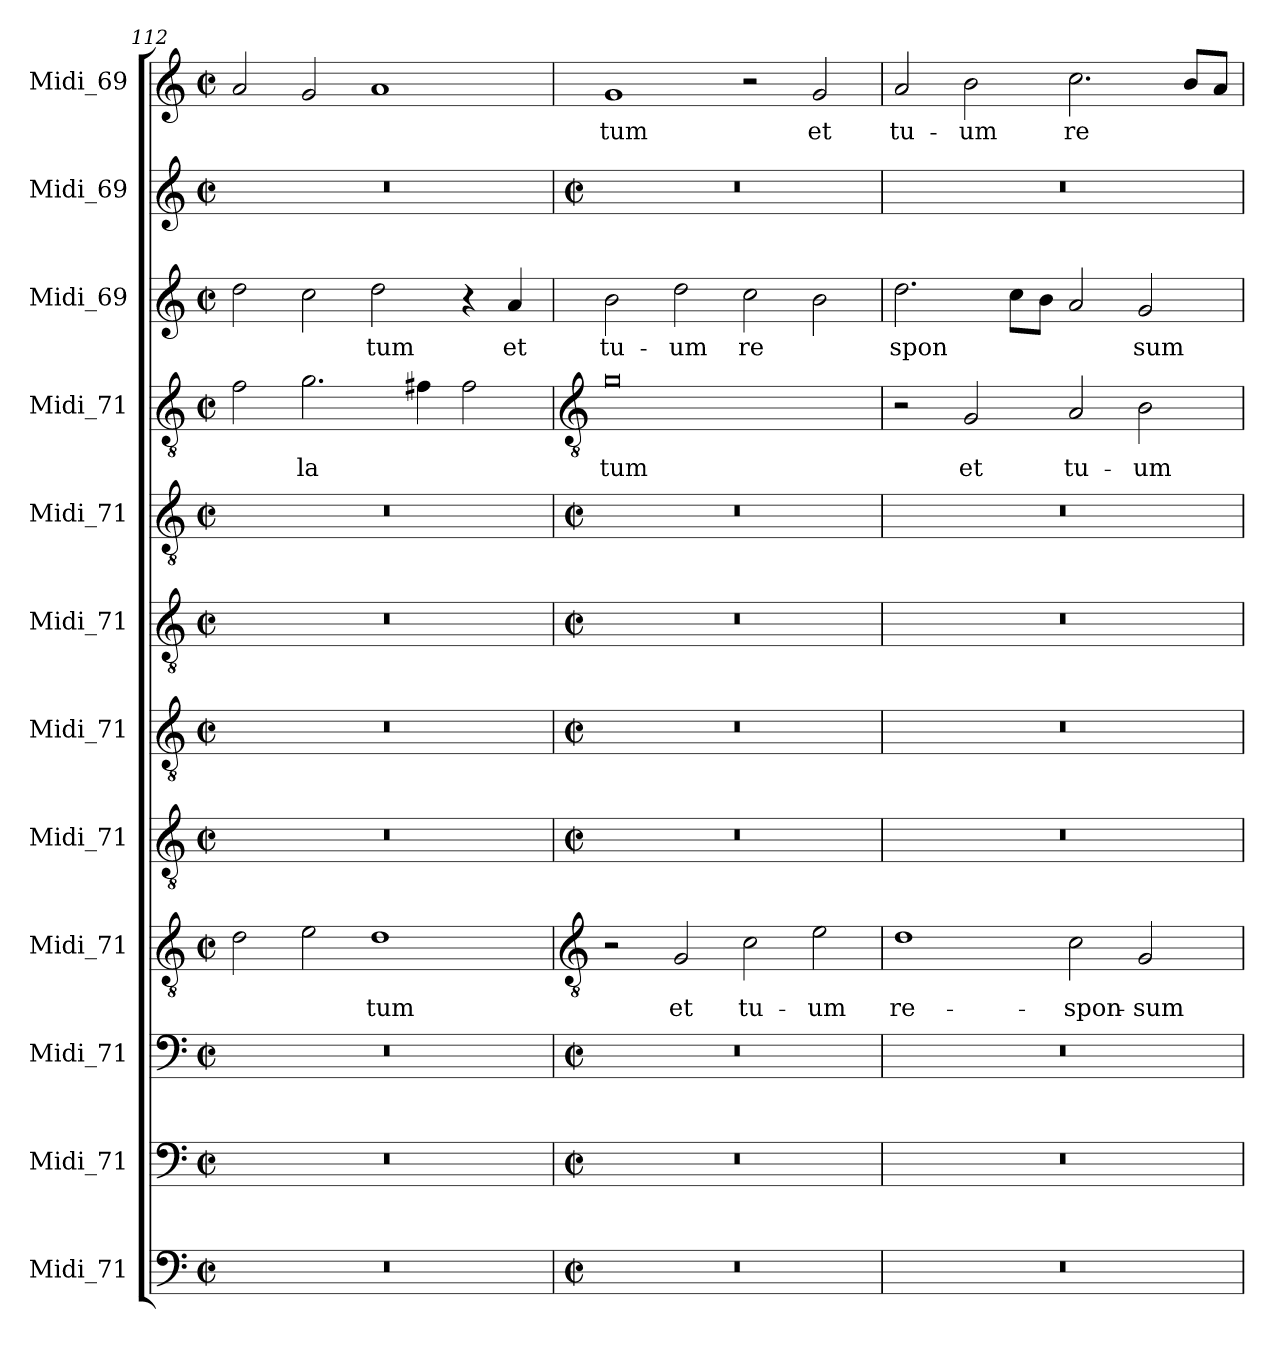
**kern	**kern	**kern	**kern	**text	**kern	**kern	**kern	**kern	**kern	**text	**kern	**text	**kern	**kern	**text
*part12	*part11	*part10	*part9	*part9	*part8	*part7	*part6	*part5	*part4	*part4	*part3	*part3	*part2	*part1	*part1
*staff12	*staff11	*staff10	*staff9	*staff9	*staff8	*staff7	*staff6	*staff5	*staff4	*staff4	*staff3	*staff3	*staff2	*staff1	*staff1
*I"Midi_71	*I"Midi_71	*I"Midi_71	*I"Midi_71	*	*I"Midi_71	*I"Midi_71	*I"Midi_71	*I"Midi_71	*I"Midi_71	*	*I"Midi_69	*	*I"Midi_69	*I"Midi_69	*
*clefF4	*clefF4	*clefF4	*clefGv2	*	*clefGv2	*clefGv2	*clefGv2	*clefGv2	*clefGv2	*	*clefG2	*	*clefG2	*clefG2	*
*k[]	*k[]	*k[]	*k[]	*	*k[]	*k[]	*k[]	*k[]	*k[]	*	*k[]	*	*k[]	*k[]	*
*C:	*C:	*C:	*C:	*	*C:	*C:	*C:	*C:	*C:	*	*C:	*	*C:	*C:	*
*M4/2	*M4/2	*M4/2	*M4/2	*	*M4/2	*M4/2	*M4/2	*M4/2	*M4/2	*	*M4/2	*	*M4/2	*M4/2	*
*met(c|)	*met(c|)	*met(c|)	*met(c|)	*	*met(c|)	*met(c|)	*met(c|)	*met(c|)	*met(c|)	*	*met(c|)	*	*met(c|)	*met(c|)	*
=112	=112	=112	=112	=112	=112	=112	=112	=112	=112	=112	=112	=112	=112	=112	=112
0r	0r	0r	2d	.	0r	0r	0r	0r	2f	.	2dd	.	0r	2a	.
!	!	!	!	!	!	!	!	!	!	!LO:LY:b	!	!	!	!	!
.	.	.	2e	.	.	.	.	.	2.g	la	2cc	.	.	2g	.
!	!	!	!	!LO:LY:b	!	!	!	!	!	!	!	!LO:LY:b	!	!	!
.	.	.	1d	tum	.	.	.	.	.	.	2dd	tum	.	1a	.
.	.	.	.	.	.	.	.	.	4f#	.	.	.	.	.	.
.	.	.	.	.	.	.	.	.	2f#	.	4r	.	.	.	.
!	!	!	!	!	!	!	!	!	!	!	!	!LO:LY:b	!	!	!
.	.	.	.	.	.	.	.	.	.	.	4a	et	.	.	.
!!LO:LB:g=z
=113	=113	=113	=113	=113	=113	=113	=113	=113	=113	=113	=113	=113	=113	=113	=113
*	*	*	*clefGv2	*	*	*	*	*	*clefGv2	*	*	*	*	*	*
*M4/2	*M4/2	*M4/2	*	*	*M4/2	*M4/2	*M4/2	*M4/2	*	*	*	*	*M4/2	*	*
*met(c|)	*met(c|)	*met(c|)	*	*	*met(c|)	*met(c|)	*met(c|)	*met(c|)	*	*	*	*	*met(c|)	*	*
!	!	!	!	!	!	!	!	!	!	!LO:LY:b	!	!LO:LY:b	!	!	!LO:LY:b
0r	0r	0r	2r	.	0r	0r	0r	0r	0g	tum	2b	tu-	0r	1g	tum
!	!	!	!	!LO:LY:b	!	!	!	!	!	!	!	!LO:LY:b	!	!	!
.	.	.	2G	et	.	.	.	.	.	.	2dd	-um	.	.	.
!	!	!	!	!LO:LY:b	!	!	!	!	!	!	!	!LO:LY:b	!	!	!
.	.	.	2c	tu-	.	.	.	.	.	.	2cc	re	.	2r	.
!	!	!	!	!LO:LY:b	!	!	!	!	!	!	!	!	!	!	!LO:LY:b
.	.	.	2e	-um	.	.	.	.	.	.	2b	.	.	2g	et
=114	=114	=114	=114	=114	=114	=114	=114	=114	=114	=114	=114	=114	=114	=114	=114
!	!	!	!	!LO:LY:b	!	!	!	!	!	!	!	!LO:LY:b	!	!	!LO:LY:b
0r	0r	0r	1d	re-	0r	0r	0r	0r	2r	.	2.dd	spon	0r	2a	tu-
!	!	!	!	!	!	!	!	!	!	!LO:LY:b	!	!	!	!	!LO:LY:b
.	.	.	.	.	.	.	.	.	2G	et	.	.	.	2b	-um
.	.	.	.	.	.	.	.	.	.	.	8ccL	.	.	.	.
.	.	.	.	.	.	.	.	.	.	.	8bJ	.	.	.	.
!	!	!	!	!LO:LY:b	!	!	!	!	!	!LO:LY:b	!	!	!	!	!LO:LY:b
.	.	.	2c	-spon-	.	.	.	.	2A	tu-	2a	.	.	2.cc	re
!	!	!	!	!LO:LY:b	!	!	!	!	!	!LO:LY:b	!	!LO:LY:b	!	!	!
.	.	.	2G	-sum	.	.	.	.	2B	-um	2g	sum	.	.	.
.	.	.	.	.	.	.	.	.	.	.	.	.	.	8bL	.
.	.	.	.	.	.	.	.	.	.	.	.	.	.	8aJ	.
=	=	=	=	=	=	=	=	=	=	=	=	=	=	=	=
*-	*-	*-	*-	*-	*-	*-	*-	*-	*-	*-	*-	*-	*-	*-	*-
